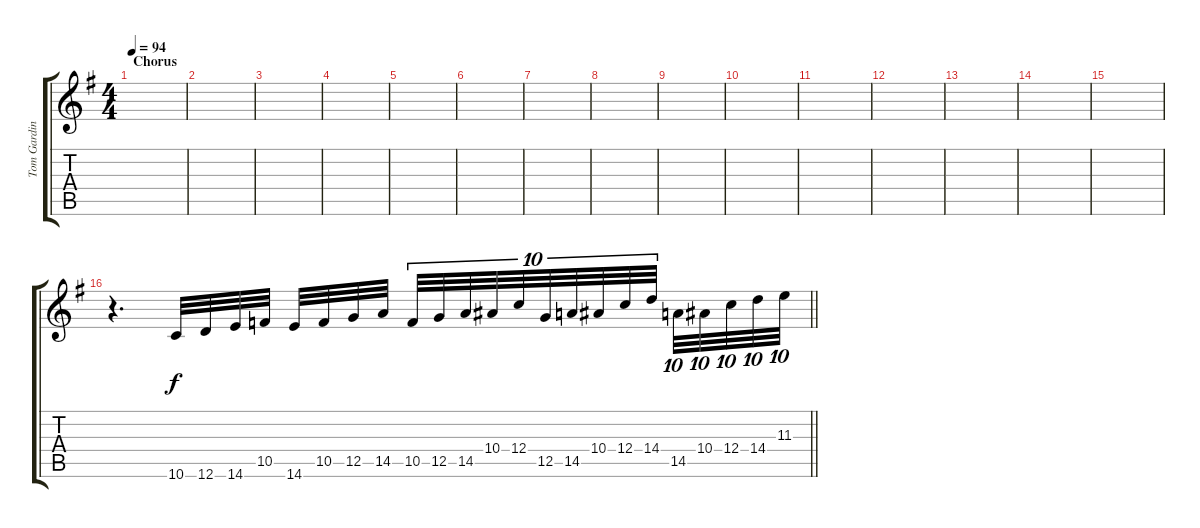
\track ("Tom Gardiner - solo guitar" "Tom Gardin") {instrument distortionguitar}
\staff {score tabs}
\tuning (D4 A3 F3 C3 G2 D2) {hide}
\ts (4 4)
\section ("" "Chorus")
\tempo 94
\clef g2
\ks eminor
|
|
|
|
|
|
|
|
|
|
|
|
|
|
|
\barLineRight lightlight
r.4{d} 10.6.32{dy f} 12.6.32 14.6.32 10.5.32 14.6.32 10.5.32 12.5.32 14.5.32{beam splitsecondary} 10.5.32{tu (10 8)} 12.5.32{tu (10 8)} 14.5.32{tu (10 8)} 10.4.32{tu (10 8)} 12.4.32{tu (10 8)} 12.5.32{tu (10 8)} 14.5.32{tu (10 8)} 10.4.32{tu (10 8)} 12.4.32{tu (10 8)} 14.4.32{tu (10 8) beam splitsecondary} 14.5.32{tu (10 8)} 10.4.32{tu (10 8)} 12.4.32{tu (10 8)} 14.4.32{tu (10 8)} 11.3.32{tu (10 8)}
